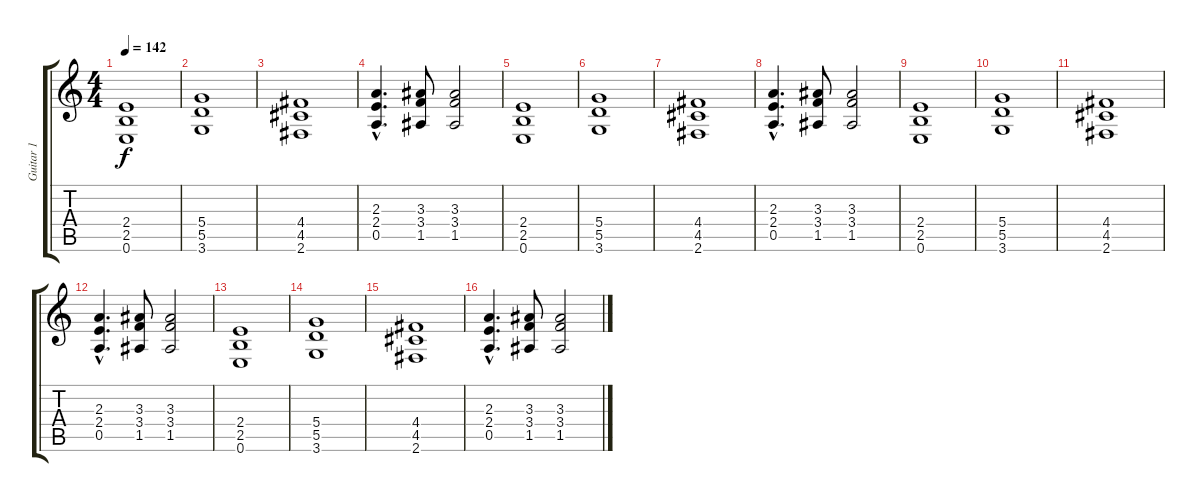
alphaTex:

\track ("Guitar 1" "Guitar 1") {instrument distortionguitar}
\staff {score tabs}
\tuning (E4 B3 G3 D3 A2 E2) {hide}
\ts (4 4)
\tempo 142
\clef g2
\ks c
(2.4 2.5 0.6).1{dy f} |
(5.4 5.5 3.6).1 |
(4.4 4.5 2.6).1 |
(2.3{hac} 2.4{hac} 0.5{hac}).4{d} (3.3 3.4 1.5).8 (3.3 3.4 1.5).2 |
(2.4 2.5 0.6).1 |
(5.4 5.5 3.6).1 |
(4.4 4.5 2.6).1 |
(2.3{hac} 2.4{hac} 0.5{hac}).4{d} (3.3 3.4 1.5).8 (3.3 3.4 1.5).2 |
(2.4 2.5 0.6).1 |
(5.4 5.5 3.6).1 |
(4.4 4.5 2.6).1 |
(2.3{hac} 2.4{hac} 0.5{hac}).4{d} (3.3 3.4 1.5).8 (3.3 3.4 1.5).2 |
(2.4 2.5 0.6).1 |
(5.4 5.5 3.6).1 |
(4.4 4.5 2.6).1 |
(2.3{hac} 2.4{hac} 0.5{hac}).4{d} (3.3 3.4 1.5).8 (3.3 3.4 1.5).2
